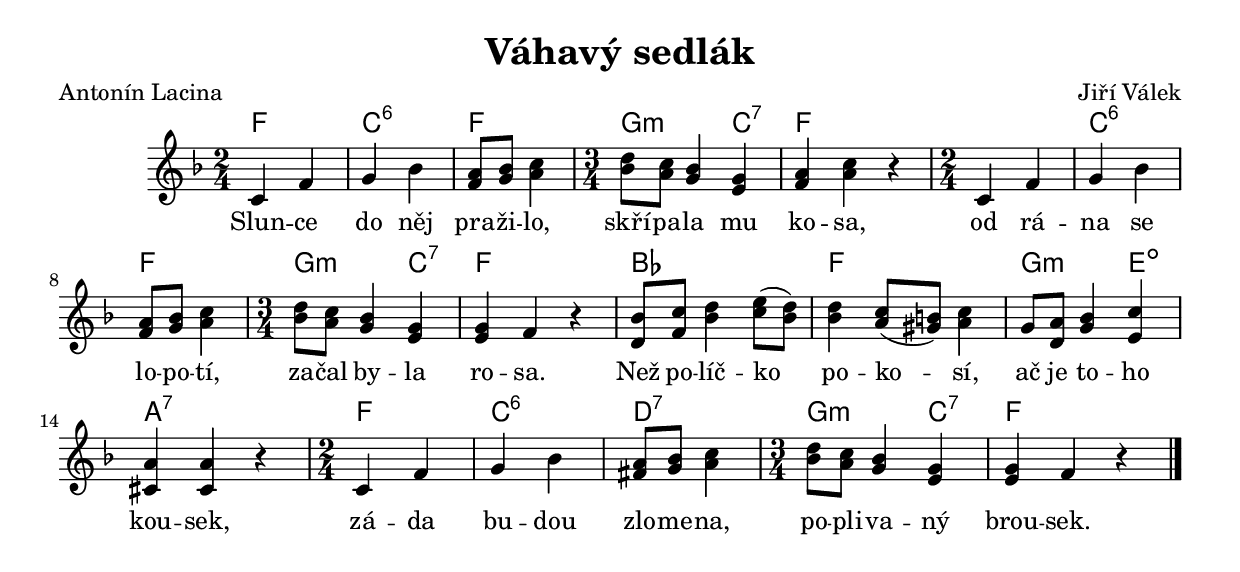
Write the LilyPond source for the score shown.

\version "2.20.0"
\header {
        title = "Váhavý sedlák"
        composer = "Jiří Válek"
	poet = "Antonín Lacina"
}

melody =  \relative c' {        
\clef treble
\time 2/4
\key f \major
c4 f | g bes | <a f>8 <bes g> <c a>4 | 
\time 3/4 <bes d>8 <a c> <bes g>4 <g e> |
<f a><a c> r | \time 2/4 c,4 f | g bes | <a f>8 <bes g> <c a>4 | 
\time 3/4 <bes d>8 <a c> <bes g>4 <g e> | <g e> f r
<bes d,>8 <c f,> <bes d>4 <c e>8 ( <d bes> ) |
<d bes>4 <c a>8 ( <b gis> ) <c a>4 |
g8 <a d,> <bes g>4 <c e,> | <a cis,> <a cis,> r |
\time 2/4 c,4 f | g bes | <a fis>8 <bes g> <c a>4 | 
\time 3/4 <bes d>8 <a c> <bes g>4 <g e> | <g e> f r
        \bar "|."
}

text = \lyricmode {
Slun -- ce do něj pra -- ži -- lo, 
skří -- pa -- la mu ko -- sa,
od rá -- na se lo -- po -- tí, 
za -- čal by -- la ro -- sa.
Než po -- líč -- ko po -- ko -- sí,
ač je to -- ho kou -- sek,
zá -- da bu -- dou zlo -- me -- na,
po -- pli -- va -- ný brou -- sek.

}

accompaniment =\chordmode {
f2 c:5.6 f g2:m c4:7
f2. f2 c:5.6 f g2:m c4:7 f2.
bes2. f g2:m e4:3-.5- a2.:7
f2 c:5.6 d:7 g2:m c4:7 f2.
		}

\score {
       <<
         \new ChordNames {
             \set chordChanges = ##t
              \accompaniment
            }

          \new Voice = "one" { \autoBeamOn \melody }
          \new Lyrics \lyricsto "one" \text
       >>
       \midi  { \tempo 4=180}
       \layout { linewidth = 20.0\cm }
}


